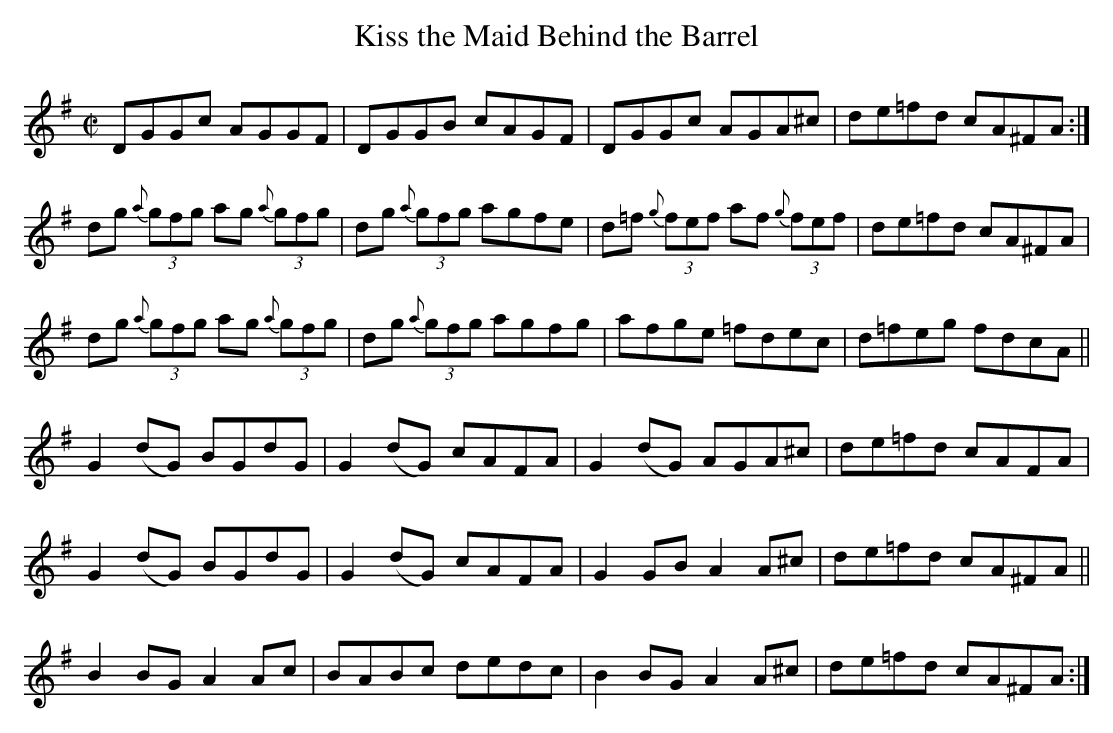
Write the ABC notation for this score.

X:1
T: Kiss the Maid Behind the Barrel
M: C|
L: 1/8
K: G
DGGc AGGF|DGGB cAGF|DGGc AGA^c|de=fd cA^FA:|
dg {a}(3gfg ag {a}(3gfg|dg {a}(3gfg agfe|d=f {g}(3fef af {g}(3fef|de=fd cA^FA|
dg {a}(3gfg ag {a}(3gfg|dg {a}(3gfg agfg|afge =fdec|d=feg fdcA||
G2(dG) BGdG|G2(dG) cAFA|G2(dG) AGA^c|de=fd cAFA|
G2(dG) BGdG|G2(dG) cAFA|G2GBA2A^c|de=fd cA^FA||
B2BGA2Ac|BABc dedc|B2BGA2A^c|de=fd cA^FA :|
